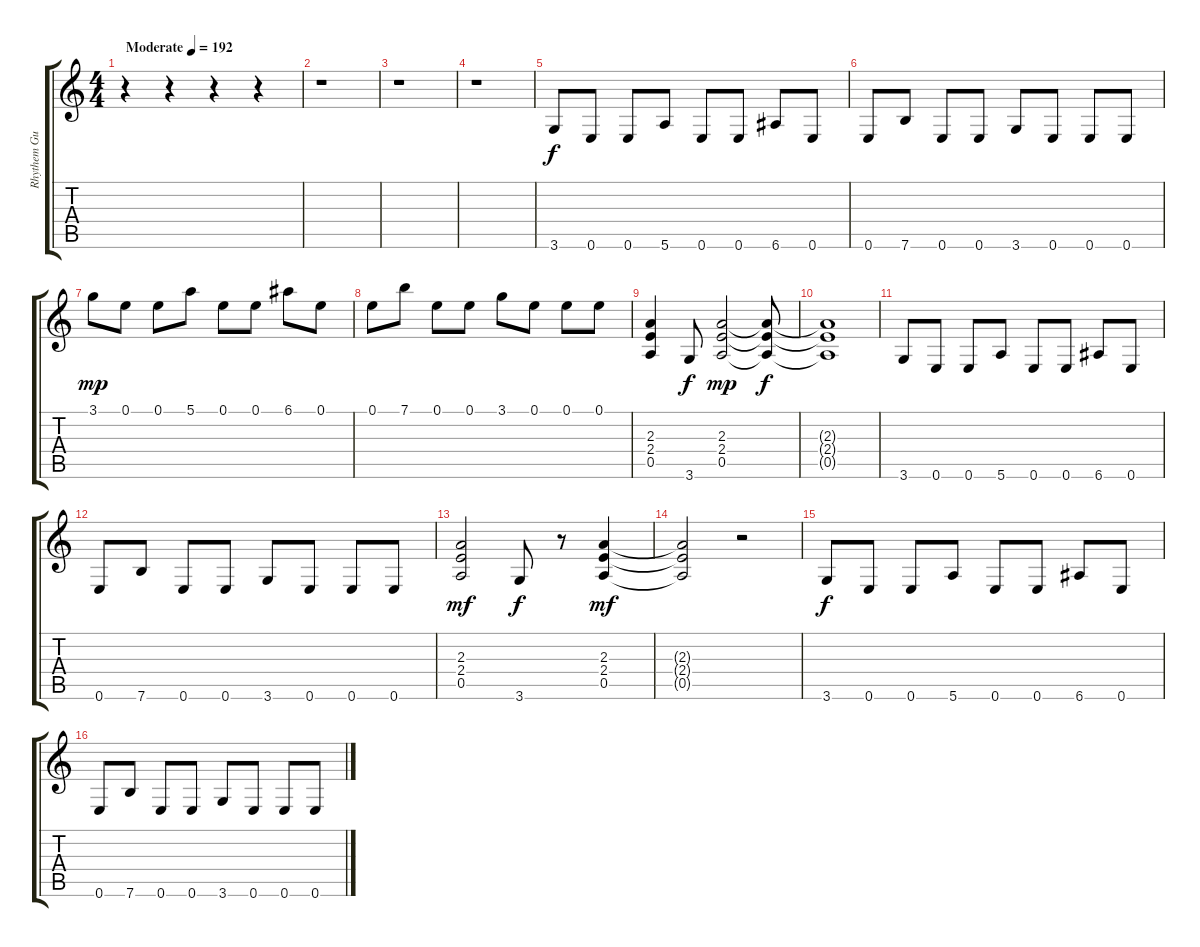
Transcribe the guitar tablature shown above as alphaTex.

\track ("Rhythem Guitar 2" "Rhythem Gu") {instrument distortionguitar}
\staff {score tabs}
\tuning (E4 B3 G3 D3 A2 E2) {hide}
\ts (4 4)
\tempo (192 "Moderate")
\clef g2
\ks c
r.4{dy f instrument distortionguitar} r.4 r.4 r.4 |
r.1 |
r.1 |
r.1 |
3.6.8 0.6.8 0.6.8 5.6.8 0.6.8 0.6.8 6.6.8 0.6.8 |
0.6.8 7.6.8 0.6.8 0.6.8 3.6.8 0.6.8 0.6.8 0.6.8 |
3.1.8{dy mp} 0.1.8 0.1.8 5.1.8 0.1.8 0.1.8 6.1.8 0.1.8 |
0.1.8 7.1.8 0.1.8 0.1.8 3.1.8 0.1.8 0.1.8 0.1.8 |
(2.3 2.4 0.5).4 3.6.8{dy f} (2.3 2.4 0.5).2{dy mp} (2.3{t} 2.4{t} 0.5{t}).8{dy f} |
(2.3{t} 2.4{t} 0.5{t}).1 |
3.6.8 0.6.8 0.6.8 5.6.8 0.6.8 0.6.8 6.6.8 0.6.8 |
0.6.8 7.6.8 0.6.8 0.6.8 3.6.8 0.6.8 0.6.8 0.6.8 |
(2.3 2.4 0.5).2{dy mf} 3.6.8{dy f} r.8 (2.3 2.4 0.5).4{dy mf} |
(2.3{t} 2.4{t} 0.5{t}).2 r.2 |
3.6.8{dy f} 0.6.8 0.6.8 5.6.8 0.6.8 0.6.8 6.6.8 0.6.8 |
0.6.8 7.6.8 0.6.8 0.6.8 3.6.8 0.6.8 0.6.8 0.6.8
